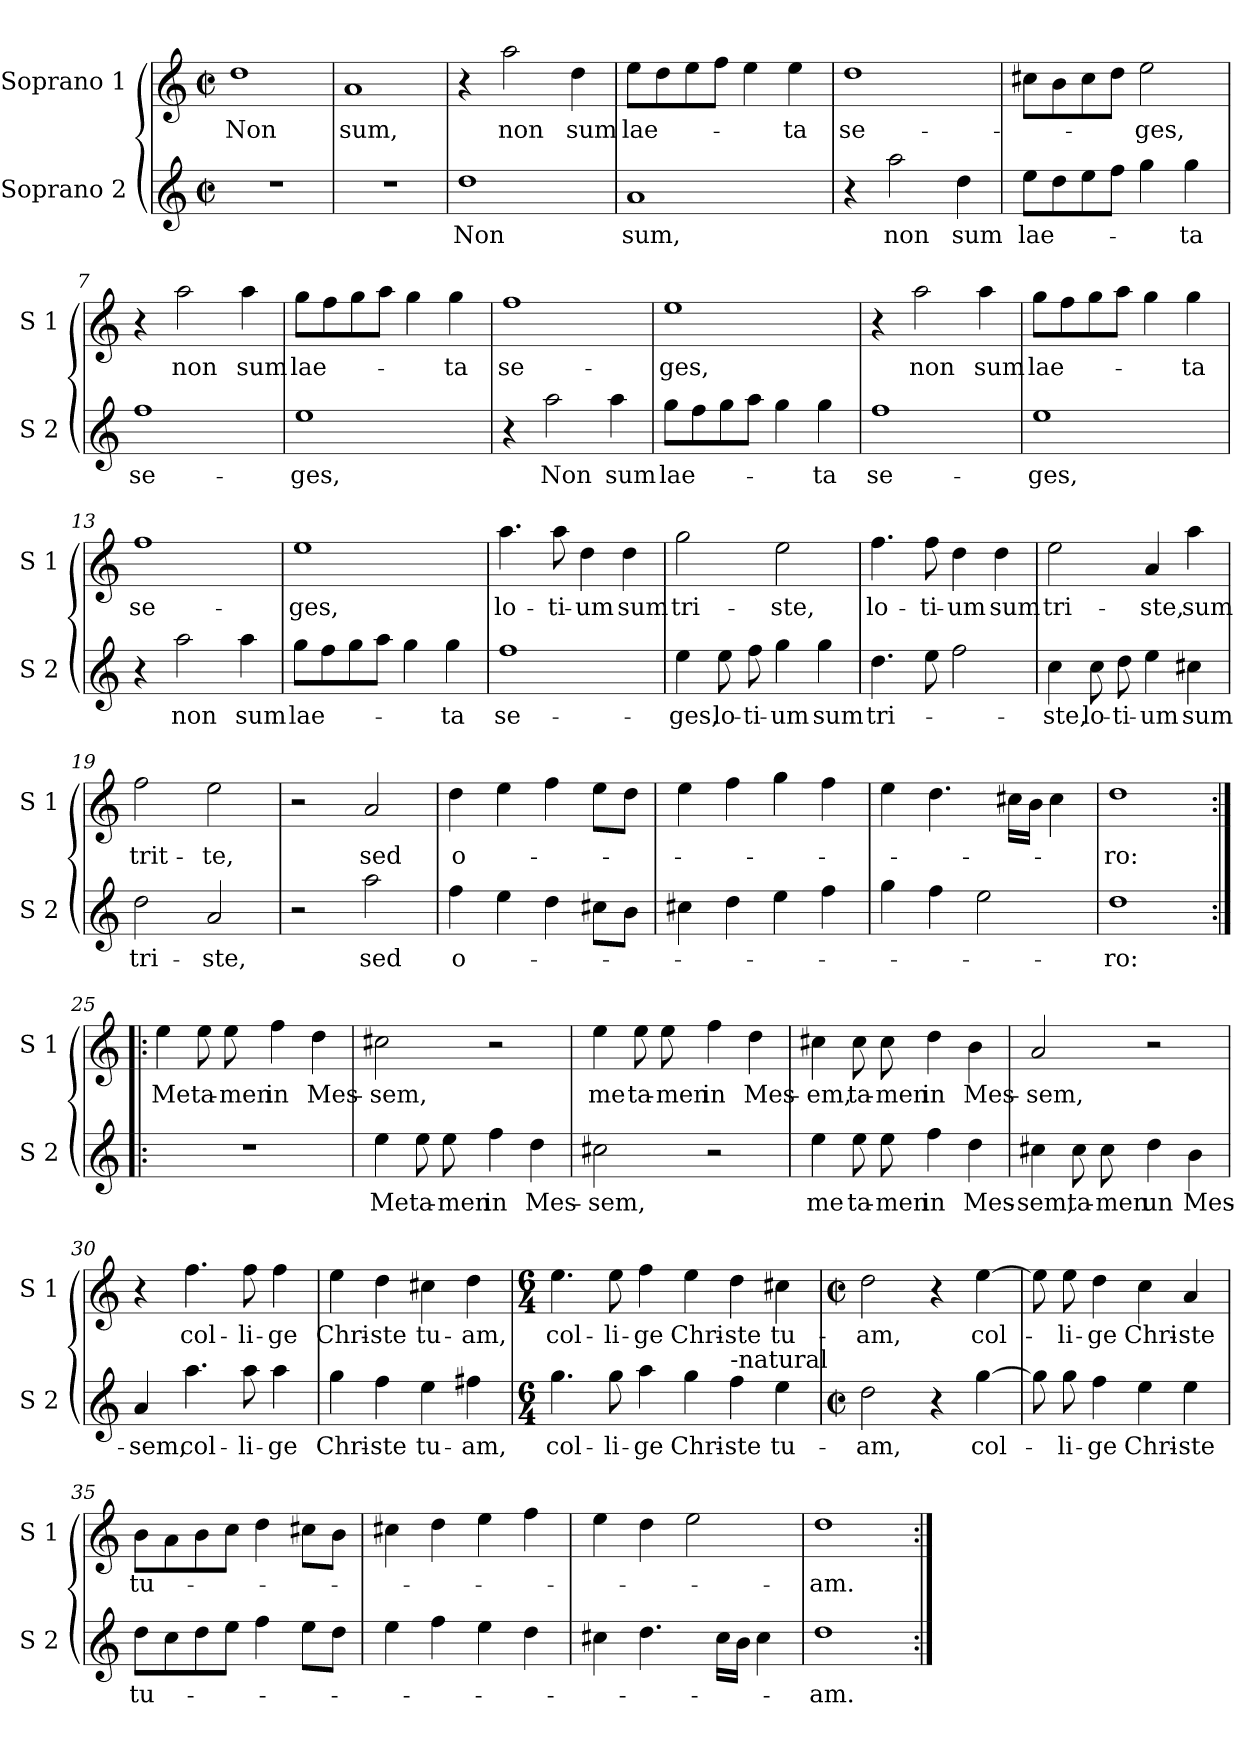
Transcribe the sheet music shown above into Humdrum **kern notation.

**kern	**text	**kern	**text
*part2	*part2	*part1	*part1
*staff2	*staff2	*staff1	*staff1
*I"Soprano 2	*	*I"Soprano 1	*
*I'S 2	*	*I'S 1	*
*clefG2	*	*clefG2	*
*k[]	*	*k[]	*
*C:	*	*C:	*
*M2/2	*	*M2/2	*
*met(c|)	*	*met(c|)	*
=1	=1	=1	=1
!	!	!	!LO:LY:b
1r	.	1dd	Non
=2	=2	=2	=2
!	!	!	!LO:LY:b
1r	.	1a	sum,
=3	=3	=3	=3
!	!LO:LY:b	!	!
1dd	Non	4r	.
!	!	!	!LO:LY:b
.	.	2aa\	non
!	!	!	!LO:LY:b
.	.	4dd\	sum
=4	=4	=4	=4
!	!LO:LY:b	!	!LO:LY:b
1a	sum,	8ee\L	lae-
.	.	8dd\	.
.	.	8ee\	.
.	.	8ff\J	.
.	.	4ee\	.
!	!	!	!LO:LY:b
.	.	4ee\	-ta
=5	=5	=5	=5
!	!	!	!LO:LY:b
4r	.	1dd	se-
!	!LO:LY:b	!	!
2aa\	non	.	.
!	!LO:LY:b	!	!
4dd\	sum	.	.
!!LO:LB:g=z
=6	=6	=6	=6
!	!LO:LY:b	!	!
8ee\L	lae-	8cc#X\L	.
8dd\	.	8b\	.
8ee\	.	8cc#\	.
8ff\J	.	8dd\J	.
!	!	!	!LO:LY:b
4gg\	.	2ee\	-ges,
!	!LO:LY:b	!	!
4gg\	-ta	.	.
=7	=7	=7	=7
!	!LO:LY:b	!	!
1ff	se-	4r	.
!	!	!	!LO:LY:b
.	.	2aa\	non
!	!	!	!LO:LY:b
.	.	4aa\	sum
=8	=8	=8	=8
!	!LO:LY:b	!	!LO:LY:b
1ee	-ges,	8gg\L	lae-
.	.	8ff\	.
.	.	8gg\	.
.	.	8aa\J	.
.	.	4gg\	.
!	!	!	!LO:LY:b
.	.	4gg\	-ta
=9	=9	=9	=9
!	!	!	!LO:LY:b
4r	.	1ff	se-
!	!LO:LY:b	!	!
2aa\	Non	.	.
!	!LO:LY:b	!	!
4aa\	sum	.	.
=10	=10	=10	=10
!	!LO:LY:b	!	!LO:LY:b
8gg\L	lae-	1ee	-ges,
8ff\	.	.	.
8gg\	.	.	.
8aa\J	.	.	.
4gg\	.	.	.
!	!LO:LY:b	!	!
4gg\	-ta	.	.
!!LO:LB:g=z
=11	=11	=11	=11
!	!LO:LY:b	!	!
1ff	se-	4r	.
!	!	!	!LO:LY:b
.	.	2aa\	non
!	!	!	!LO:LY:b
.	.	4aa\	sum
=12	=12	=12	=12
!	!LO:LY:b	!	!LO:LY:b
1ee	-ges,	8gg\L	lae-
.	.	8ff\	.
.	.	8gg\	.
.	.	8aa\J	.
.	.	4gg\	.
!	!	!	!LO:LY:b
.	.	4gg\	-ta
=13	=13	=13	=13
!	!	!	!LO:LY:b
4r	.	1ff	se-
!	!LO:LY:b	!	!
2aa\	non	.	.
!	!LO:LY:b	!	!
4aa\	sum	.	.
=14	=14	=14	=14
!	!LO:LY:b	!	!LO:LY:b
8gg\L	lae-	1ee	-ges,
8ff\	.	.	.
8gg\	.	.	.
8aa\J	.	.	.
4gg\	.	.	.
!	!LO:LY:b	!	!
4gg\	-ta	.	.
=15	=15	=15	=15
!	!LO:LY:b	!	!LO:LY:b
1ff	se-	4.aa\	lo-
!	!	!	!LO:LY:b
.	.	8aa\	-ti-
!	!	!	!LO:LY:b
.	.	4dd\	-um
!	!	!	!LO:LY:b
.	.	4dd\	sum
!!LO:LB:g=z
=16	=16	=16	=16
!	!LO:LY:b	!	!LO:LY:b
4ee\	-ges,	2gg\	tri-
!	!LO:LY:b	!	!
8ee\	lo-	.	.
!	!LO:LY:b	!	!
8ff\	-ti-	.	.
!	!LO:LY:b	!	!LO:LY:b
4gg\	-um	2ee\	-ste,
!	!LO:LY:b	!	!
4gg\	sum	.	.
=17	=17	=17	=17
!	!LO:LY:b	!	!LO:LY:b
4.dd\	tri-	4.ff\	lo-
!	!	!	!LO:LY:b
8ee\	.	8ff\	-ti-
!	!	!	!LO:LY:b
2ff\	.	4dd\	-um
!	!	!	!LO:LY:b
.	.	4dd\	sum
=18	=18	=18	=18
!	!LO:LY:b	!	!LO:LY:b
4cc\	-ste,	2ee\	tri-
!	!LO:LY:b	!	!
8cc\	lo-	.	.
!	!LO:LY:b	!	!
8dd\	-ti-	.	.
!	!LO:LY:b	!	!LO:LY:b
4ee\	-um	4a/	-ste,
!	!LO:LY:b	!	!LO:LY:b
4cc#X\	sum	4aa\	sum
=19	=19	=19	=19
!	!LO:LY:b	!	!LO:LY:b
2dd\	tri-	2ff\	trit-
!	!LO:LY:b	!	!LO:LY:b
2a/	-ste,	2ee\	-te,
=20	=20	=20	=20
2r	.	2r	.
!	!LO:LY:b	!	!LO:LY:b
2aa\	sed	2a/	sed
!!LO:LB:g=z
=21	=21	=21	=21
!	!LO:LY:b	!	!LO:LY:b
4ff\	o-	4dd\	o-
4ee\	.	4ee\	.
4dd\	.	4ff\	.
8cc#X\L	.	8ee\L	.
8b\J	.	8dd\J	.
=22	=22	=22	=22
4cc#X\	.	4ee\	.
4dd\	.	4ff\	.
4ee\	.	4gg\	.
4ff\	.	4ff\	.
=23	=23	=23	=23
4gg\	.	4ee\	.
4ff\	.	4.dd\	.
2ee\	.	.	.
.	.	16cc#X\LL	.
.	.	16b\JJ	.
.	.	4cc#\	.
=24	=24	=24	=24
!	!LO:LY:b	!	!LO:LY:b
1dd	-ro:	1dd	-ro:
=25:|!|:	=25:|!|:	=25:|!|:	=25:|!|:
!	!	!	!LO:LY:b
1r	.	4ee\	Me
!	!	!	!LO:LY:b
.	.	8ee\	ta-
!	!	!	!LO:LY:b
.	.	8ee\	-men
!	!	!	!LO:LY:b
.	.	4ff\	in
!	!	!	!LO:LY:b
.	.	4dd\	Mes-
!!LO:PB:g=z
=26	=26	=26	=26
!	!LO:LY:b	!	!LO:LY:b
4ee\	Me	2cc#X\	-sem,
!	!LO:LY:b	!	!
8ee\	ta-	.	.
!	!LO:LY:b	!	!
8ee\	-men	.	.
!	!LO:LY:b	!	!
4ff\	in	2r	.
!	!LO:LY:b	!	!
4dd\	Mes-	.	.
=27	=27	=27	=27
!	!LO:LY:b	!	!LO:LY:b
2cc#X\	-sem,	4ee\	me
!	!	!	!LO:LY:b
.	.	8ee\	ta-
!	!	!	!LO:LY:b
.	.	8ee\	-men
!	!	!	!LO:LY:b
2r	.	4ff\	in
!	!	!	!LO:LY:b
.	.	4dd\	Mes-
=28	=28	=28	=28
!	!LO:LY:b	!	!LO:LY:b
4ee\	me	4cc#X\	-em,
!	!LO:LY:b	!	!LO:LY:b
8ee\	ta-	8cc#\	ta-
!	!LO:LY:b	!	!LO:LY:b
8ee\	-men	8cc#\	-men
!	!LO:LY:b	!	!LO:LY:b
4ff\	in	4dd\	in
!	!LO:LY:b	!	!LO:LY:b
4dd\	Mes-	4b\	Mes-
=29	=29	=29	=29
!	!LO:LY:b	!	!LO:LY:b
4cc#X\	-sem,	2a/	-sem,
!	!LO:LY:b	!	!
8cc#\	ta-	.	.
!	!LO:LY:b	!	!
8cc#\	-men	.	.
!	!LO:LY:b	!	!
4dd\	un	2r	.
!	!LO:LY:b	!	!
4b\	Mes-	.	.
=30	=30	=30	=30
!	!LO:LY:b	!	!
4a/	-sem,	4r	.
!	!LO:LY:b	!	!LO:LY:b
4.aa\	col-	4.ff\	col-
!	!LO:LY:b	!	!LO:LY:b
8aa\	-li-	8ff\	-li-
!	!LO:LY:b	!	!LO:LY:b
4aa\	-ge	4ff\	-ge
!!LO:LB:g=z
=31	=31	=31	=31
!	!LO:LY:b	!	!LO:LY:b
4gg\	Chri-	4ee\	Chri-
!	!LO:LY:b	!	!LO:LY:b
4ff\	-ste	4dd\	-ste
!	!LO:LY:b	!	!LO:LY:b
4ee\	tu-	4cc#X\	tu-
!	!LO:LY:b	!	!LO:LY:b
4ff#X\	-am,	4dd\	-am,
=32	=32	=32	=32
*M6/4	*	*M6/4	*
!	!LO:LY:b	!	!LO:LY:b
4.gg\	col-	4.ee\	col-
!	!LO:LY:b	!	!LO:LY:b
8gg\	-li-	8ee\	-li-
!	!LO:LY:b	!	!LO:LY:b
4aa\	-ge	4ff\	-ge
!	!LO:LY:b	!	!LO:LY:b
4gg\	Chri-	4ee\	Chri-
!LO:TX:a:t=-natural	!	!	!
!	!LO:LY:b	!	!LO:LY:b
4ff\	-ste	4dd\	-ste
!	!LO:LY:b	!	!LO:LY:b
4ee\	tu-	4cc#X\	tu-
=33	=33	=33	=33
*M2/2	*	*M2/2	*
*met(c|)	*	*met(c|)	*
!	!LO:LY:b	!	!LO:LY:b
2dd\	-am,	2dd\	-am,
4r	.	4r	.
!	!LO:LY:b	!	!LO:LY:b
[4gg\	col-	[4ee\	col-
=34	=34	=34	=34
8gg\]	.	8ee\]	.
!	!LO:LY:b	!	!LO:LY:b
8gg\	-li-	8ee\	-li-
!	!LO:LY:b	!	!LO:LY:b
4ff\	-ge	4dd\	-ge
!	!LO:LY:b	!	!LO:LY:b
4ee\	Chri-	4cc\	Chri-
!	!LO:LY:b	!	!LO:LY:b
4ee\	-ste	4a/	-ste
!!LO:LB:g=z
=35	=35	=35	=35
!	!LO:LY:b	!	!LO:LY:b
8dd\L	tu-	8b\L	tu-
8cc\	.	8a\	.
8dd\	.	8b\	.
8ee\J	.	8cc\J	.
4ff\	.	4dd\	.
8ee\L	.	8cc#X\L	.
8dd\J	.	8b\J	.
=36	=36	=36	=36
4ee\	.	4cc#X\	.
4ff\	.	4dd\	.
4ee\	.	4ee\	.
4dd\	.	4ff\	.
=37	=37	=37	=37
4cc#X\	.	4ee\	.
4.dd\	.	4dd\	.
.	.	2ee\	.
16cc#\LL	.	.	.
16b\JJ	.	.	.
4cc#\	.	.	.
=38	=38	=38	=38
!	!LO:LY:b	!	!LO:LY:b
1dd	-am.	1dd	-am.
=:|!	=:|!	=:|!	=:|!
*-	*-	*-	*-
